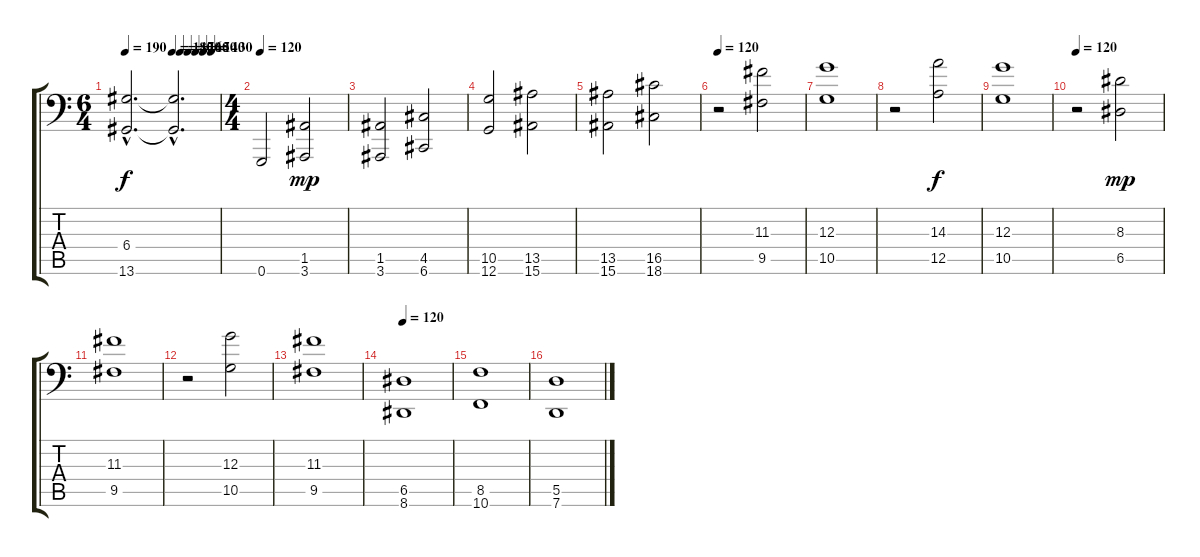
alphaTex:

\track "" {instrument churchorgan}
\staff {score tabs}
\tuning (E4 B3 G3 D3 A2 G1) {hide}
\ts (6 4)
\tempo 190
\tempo (180 0.5)
\tempo (170 0.5833333333333334)
\tempo (160 0.6666666666666666)
\tempo (150 0.75)
\tempo (140 0.8333333333333334)
\tempo (130 0.9166666666666666)
\clef f4
\ks c
(6.4{hac t} 13.6{hac t}).2{d dy f} (6.4{hac t} 13.6{hac t}).2{d} |
\ts (4 4)
\tempo 120
0.6.2 (1.5 3.6).2{dy mp} |
(1.5 3.6).2 (4.5 6.6).2 |
(10.5 12.6).2 (13.5 15.6).2 |
(13.5 15.6).2 (16.5 18.6).2 |
\tempo 120
r.2 (11.3 9.5).2 |
(12.3 10.5).1 |
r.2 (14.3 12.5).2{dy f} |
(12.3 10.5).1 |
\tempo 120
r.2 (8.3 6.5).2{dy mp} |
(11.3 9.5).1 |
r.2 (12.3 10.5).2 |
(11.3 9.5).1 |
\tempo 120
(6.5 8.6).1 |
(8.5 10.6).1 |
(5.5 7.6).1
